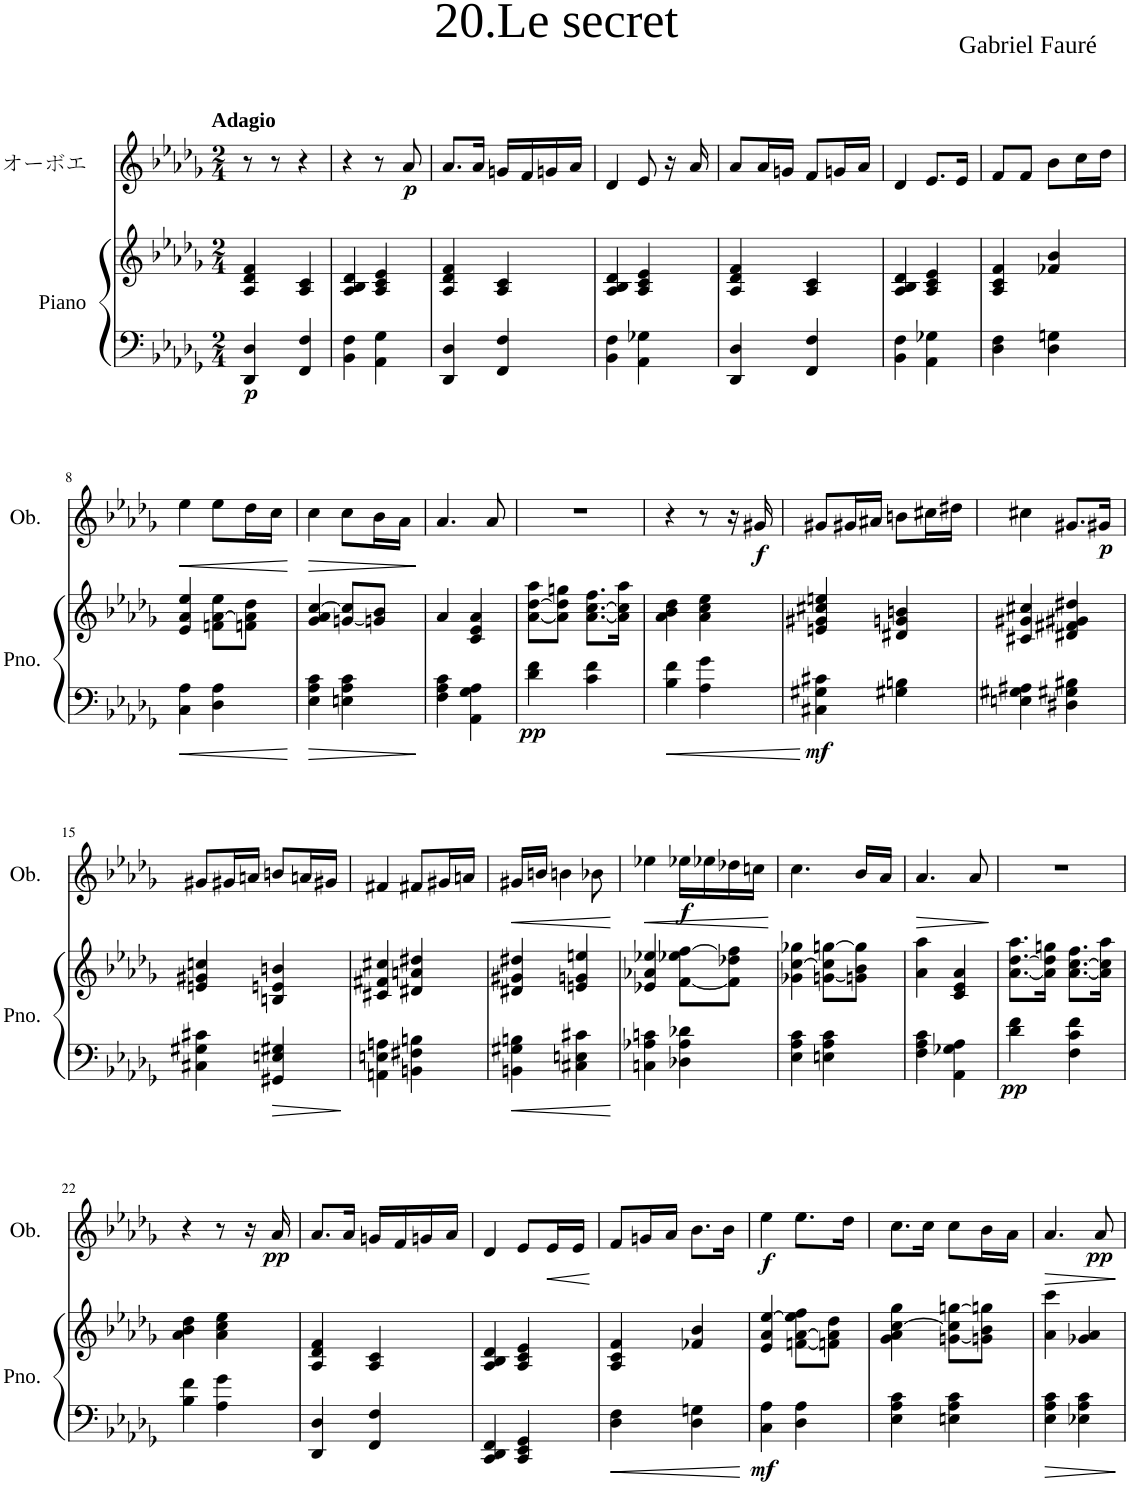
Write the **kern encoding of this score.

**kern	**kern	**dynam	**kern	**dynam
*part2	*part2	*part2	*part1	*part1
*staff3	*staff2	*staff2/3	*staff1	*staff1
*I"Piano	*	*	*I"オーボエ	*
*I'Pno.	*	*	*	*
*clefF4	*clefG2	*	*clefG2	*
*k[b-e-a-d-g-]	*k[b-e-a-d-g-]	*	*k[b-e-a-d-g-]	*
*M2/4	*M2/4	*	*M2/4	*
=1	=1	=1	=1	=1
!	!	!	!LO:TX:a:B:t=Adagio	!
!	!	!LO:DY:b=2	!	!
4DD-/ 4D-/	4A-/ 4d-/ 4f/	p	8r	.
.	.	.	8r	.
4FF/ 4F/	4A-/ 4c/	.	4r	.
=2	=2	=2	=2	=2
4BB-\ 4F\	4A-/ 4B-/ 4d-/	.	4r	.
4AA-\ 4G-\	4A-/ 4c/ 4e-/	.	8r	.
!	!	!	!	!LO:DY:b
.	.	.	8a-/	p
=3	=3	=3	=3	=3
4DD-/ 4D-/	4A-/ 4d-/ 4f/	.	8.a-/L	.
.	.	.	16a-/Jk	.
4FF/ 4F/	4A-/ 4c/	.	16gn/LL	.
.	.	.	16f/	.
.	.	.	16gn/	.
.	.	.	16a-/JJ	.
=4	=4	=4	=4	=4
4BB-\ 4F\	4A-/ 4B-/ 4d-/	.	4d-/	.
4AA-\ 4G-X\	4A-/ 4c/ 4e-/	.	8e-/	.
.	.	.	16r	.
.	.	.	16a-/	.
=5	=5	=5	=5	=5
4DD-/ 4D-/	4A-/ 4d-/ 4f/	.	8a-/L	.
.	.	.	16a-/L	.
.	.	.	16gn/JJ	.
4FF/ 4F/	4A-/ 4c/	.	8f/L	.
.	.	.	16gn/L	.
.	.	.	16a-/JJ	.
=6	=6	=6	=6	=6
4BB-\ 4F\	4A-/ 4B-/ 4d-/	.	4d-/	.
4AA-\ 4G-X\	4A-/ 4c/ 4e-/	.	8.e-/L	.
.	.	.	16e-/Jk	.
=7	=7	=7	=7	=7
4D-\ 4F\	4A-/ 4c/ 4f/	.	8f/L	.
.	.	.	8f/J	.
4D-\ 4Gn\	4f-X/ 4b-/	.	8b-\L	.
.	.	.	16cc\L	.
.	.	.	16dd-\JJ	.
!!LO:LB:g=z
=8	=8	=8	=8	=8
!	!	!	!	!LO:HP:b
4C\ 4A-\	4e-/ 4a-/ 4ee-/	.	4ee-\	<
4D-\ 4A-\	8fn\ [8a-\ 8ee-\L	.	8ee-\L	.
.	8fn\ 8a-\] 8dd-\J	.	16dd-\L	.
.	.	.	16cc\JJ	.
.	.	.	.	[
=9	=9	=9	=9	=9
!	!	!	!	!LO:HP:b
4E-\ 4A-\ 4c\	4g-/ 4a-/ [4cc/	.	4cc\	>
4En\ 4A-\ 4c\	[8gn/ 8cc/]L	.	8cc\L	.
.	8gn/] 8b-/J	.	16b-\L	.
.	.	.	16a-\JJ	.
.	.	.	.	]
=10	=10	=10	=10	=10
4F\ 4A-\ 4c\	4a-/	.	4.a-/	.
4AA-\ 4G-\ 4A-\	4c/ 4e-/ 4a-/	.	.	.
.	.	.	8a-/	.
=11	=11	=11	=11	=11
!	!	!LO:DY:b=2	!	!
4d-\ 4f\	[8a-\ [8dd-\ 8aa-\L	pp	2r	.
.	8a-\] 8dd-\] 8ggn\J	.	.	.
4c\ 4f\	[8.a-\ [8.cc\ 8.ff\L	.	.	.
.	16a-\] 16cc\] 16aa-\Jk	.	.	.
=12	=12	=12	=12	=12
4B-\ 4f\	4a-\ 4b-\ 4dd-\	.	4r	.
4A-\ 4g-\	4a-\ 4cc\ 4ee-\	.	8r	.
.	.	.	16r	.
!	!	!	!	!LO:DY:b
.	.	.	16g#X/	f
=13	=13	=13	=13	=13
!	!	!LO:DY:b=2	!	!
4C#X\ 4G#X\ 4c#X\	4en/ 4g#X/ 4cc#X/ 4een/	mf	8g#X/L	.
.	.	.	16g#X/L	.
.	.	.	16a#X/JJ	.
4G#X\ 4Bn\	4d#X/ 4gn/ 4bn/	.	8bn\L	.
.	.	.	16cc#X\L	.
.	.	.	16dd#X\JJ	.
=14	=14	=14	=14	=14
4En\ 4G#X\ 4A#X\	4c#X/ 4g#X/ 4cc#X/	.	4cc#X\	.
4D#X\ 4G#X\ 4B#X\	4d#X/ 4f#X/ 4g#X/ 4dd#X/	.	8.g#X/L	.
!	!	!	!	!LO:DY:b
.	.	.	16g#X/Jk	p
!!LO:LB:g=z
=15	=15	=15	=15	=15
4C#X\ 4G#X\ 4c#X\	4en/ 4g#X/ 4ccn/	.	8g#X/L	.
.	.	.	16g#X/L	.
.	.	.	16an/JJ	.
4GG#X/ 4En/ 4G#X/	4Bn/ 4en/ 4bn/	.	8bn/L	.
.	.	.	16an/L	.
.	.	.	16g#X/JJ	.
=16	=16	=16	=16	=16
4AAn\ 4En\ 4An\	4c#X/ 4f#X/ 4cc#X/	.	4f#X/	.
4BBn\ 4F#X\ 4Bn\	4d#X/ 4an/ 4dd#X/	.	8f#X/L	.
.	.	.	16g#X/L	.
.	.	.	16an/JJ	.
=17	=17	=17	=17	=17
!	!	!	!	!LO:HP:b
4BBn\ 4G#X\ 4Bn\	4d#X/ 4g#X/ 4dd#X/	.	16g#X/LL	<
.	.	.	16bn/JJ	.
.	.	.	4bn\	.
4C#X\ 4En\ 4c#X\	4en/ 4gn/ 4een/	.	.	.
.	.	.	8b-X\	.
.	.	.	.	[
=18	=18	=18	=18	=18
!	!	!	!	!LO:HP:b
4Cn\ 4A-X\ 4cn\	4e-X/ 4a-X/ 4ee-X/	.	4ee-X\	<
!	!	!	!	!LO:DY:b
4D-X\ 4A-\ 4d-X\	[8f\ 8ee-X\ [8ff\L	.	16ee-X\LL	f
.	.	.	16ee-X\	.
.	8f\] 8dd-X\ 8ff\]J	.	16dd-X\	.
.	.	.	16ccn\JJ	.
.	.	.	.	[
=19	=19	=19	=19	=19
4E-\ 4A-\ 4c\	4g-X\ [4cc\ 4gg-X\	.	4.cc\	.
4En\ 4A-\ 4c\	[8gn\ 8cc\] [8ggn\L	.	.	.
.	8gn\] 8b-\ 8gg\]J	.	16b-/LL	.
.	.	.	16a-/JJ	.
=20	=20	=20	=20	=20
!	!	!	!	!LO:HP:b
4F\ 4A-\ 4c\	4a-\ 4aa-\	.	4.a-/	>
4AA-\ 4G-X\ 4A-\	4c/ 4e-/ 4a-/	.	.	.
.	.	.	8a-/	.
.	.	.	.	]
=21	=21	=21	=21	=21
!	!	!LO:DY:b=2	!	!
4d-\ 4f\	[8.a-\ [8.dd-\ 8.aa-\L	pp	2r	.
.	16a-\] 16dd-\] 16ggn\Jk	.	.	.
4F\ 4c\ 4f\	[8.a-\ [8.cc\ 8.ff\L	.	.	.
.	16a-\] 16cc\] 16aa-\Jk	.	.	.
!!LO:LB:g=z
=22	=22	=22	=22	=22
4B-\ 4f\	4a-\ 4b-\ 4dd-\	.	4r	.
4A-\ 4g-\	4a-\ 4cc\ 4ee-\	.	8r	.
.	.	.	16r	.
!	!	!	!	!LO:DY:b
.	.	.	16a-/	pp
=23	=23	=23	=23	=23
4DD-/ 4D-/	4A-/ 4d-/ 4f/	.	8.a-/L	.
.	.	.	16a-/Jk	.
4FF/ 4F/	4A-/ 4c/	.	16gn/LL	.
.	.	.	16f/	.
.	.	.	16gn/	.
.	.	.	16a-/JJ	.
=24	=24	=24	=24	=24
4CC/ 4DD-/ 4FF/	4A-/ 4B-/ 4d-/	.	4d-/	.
4CC/ 4EE-/ 4GG-/	4A-/ 4c/ 4e-/	.	8e-/L	.
!	!	!	!	!LO:HP:b
.	.	.	16e-/L	<
.	.	.	16e-/JJ	.
.	.	.	.	[
=25	=25	=25	=25	=25
4D-\ 4F\	4A-/ 4c/ 4f/	.	8f/L	.
.	.	.	16gn/L	.
.	.	.	16a-/JJ	.
4D-\ 4Gn\	4f-X/ 4b-/	.	8.b-\L	.
.	.	.	16b-\Jk	.
=26	=26	=26	=26	=26
!	!	!LO:DY:b=2	!	!LO:DY:b
4C\ 4A-\	4e-/ 4a-/ [4ee-/	mf	4ee-\	f
4D-\ 4A-\	[8fn\ [8a-\ 8ee-\] 8ff\L	.	8.ee-\L	.
.	8fn\] 8a-\] 8dd-\J	.	.	.
.	.	.	16dd-\Jk	.
=27	=27	=27	=27	=27
4E-\ 4A-\ 4c\	4g-\ 4a-\ [4cc\ 4gg-\	.	8.cc\L	.
.	.	.	16cc\Jk	.
4En\ 4A-\ 4c\	[8gn\ 8cc\] [8ggn\L	.	8cc\L	.
.	8gn\] 8b-\ 8ggn\]J	.	16b-\L	.
.	.	.	16a-\JJ	.
=28	=28	=28	=28	=28
!	!	!	!	!LO:HP:b
4E-\ 4A-\ 4c\	4a-\ 4ccc\	.	4.a-/	>
4E-X\ 4A-\ 4c\	4g-X/ 4a-/	.	.	.
!	!	!	!	!LO:DY:b
.	.	.	8a-/	pp
.	.	.	.	]
=	=	=	=	=
*-	*-	*-	*-	*-
